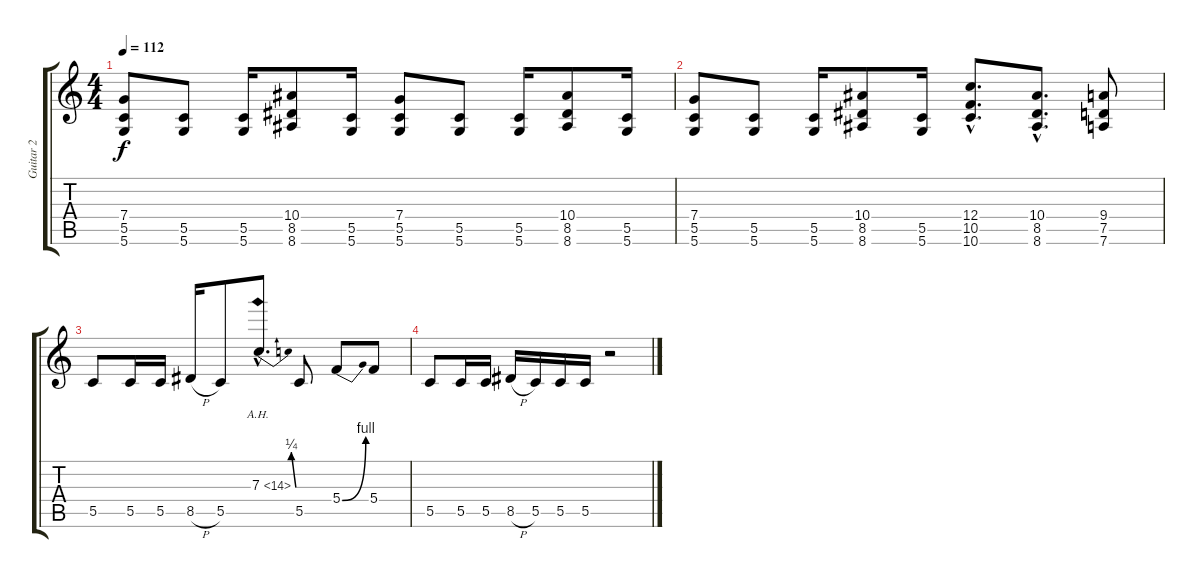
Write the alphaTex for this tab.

\track ("Guitar 2" "Guitar 2") {instrument distortionguitar}
\staff {score tabs}
\tuning (D4 A3 F3 C3 G2 D2) {hide}
\ts (4 4)
\tempo 112
\clef g2
\ks c
(7.4 5.5 5.6).8{dy f} (5.5 5.6).8 (5.5 5.6).16 (10.4 8.5 8.6).8 (5.5 5.6).16 (7.4 5.5 5.6).8 (5.5 5.6).8 (5.5 5.6).16 (10.4 8.5 8.6).8 (5.5 5.6).16 |
(7.4 5.5 5.6).8 (5.5 5.6).8 (5.5 5.6).16 (10.4 8.5 8.6).8 (5.5 5.6).16 (12.4{hac} 10.5{hac} 10.6{hac}).8{d} (10.4{hac} 8.5{hac} 8.6{hac}).8{d} (9.4 7.5 7.6).8 |
5.5.8 5.5.16 5.5.16 8.5{h}.16 5.5.8 7.3{be (bend 0 0 60 1) ah 7 hac}.8{d} 5.5.8 5.4{be (bend 0 0 60 4)}.8 5.4.8 |
5.5.8 5.5.16 5.5.16 8.5{h}.16 5.5.16 5.5.16 5.5.16 r.2
